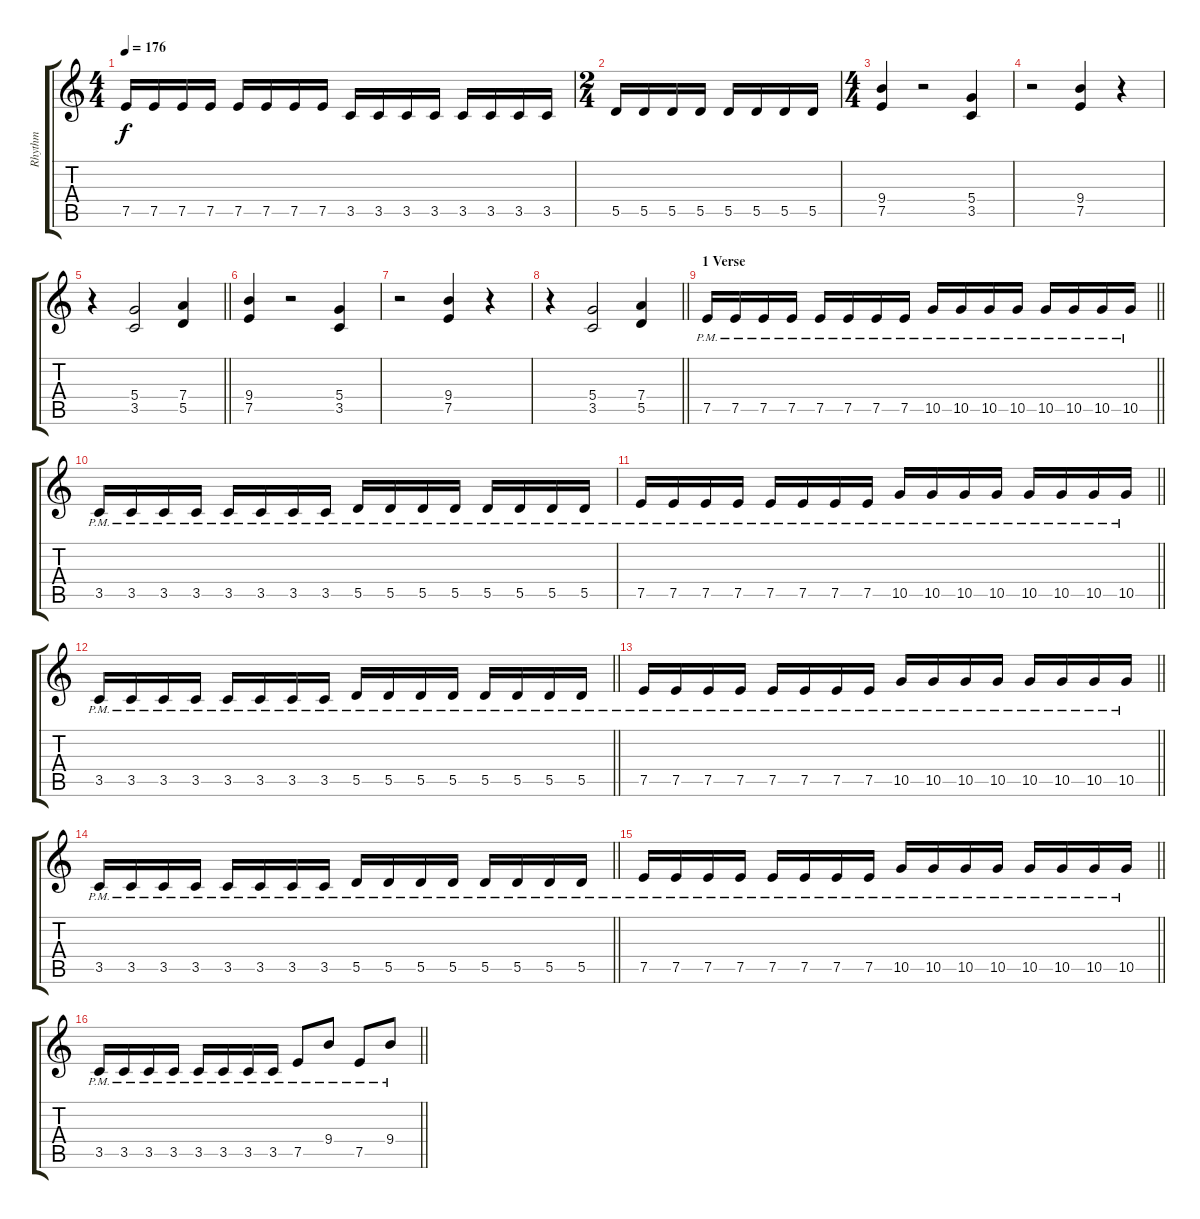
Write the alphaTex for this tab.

\track ("Rhythm" "Rhythm") {instrument distortionguitar}
\staff {score tabs}
\tuning (E4 B3 G3 D3 A2 E2) {hide}
\ts (4 4)
\tempo 176
\clef g2
\ks c
7.5.16{dy f} 7.5.16 7.5.16 7.5.16 7.5.16 7.5.16 7.5.16 7.5.16 3.5.16 3.5.16 3.5.16 3.5.16 3.5.16 3.5.16 3.5.16 3.5.16 |
\ts (2 4)
5.5.16 5.5.16 5.5.16 5.5.16 5.5.16 5.5.16 5.5.16 5.5.16 |
\ts (4 4)
(9.4 7.5).4 r.2 (5.4 3.5).4 |
r.2 (9.4 7.5).4 r.4 |
\barLineRight lightlight
r.4 (5.4 3.5).2 (7.4 5.5).4 |
(9.4 7.5).4 r.2 (5.4 3.5).4 |
r.2 (9.4 7.5).4 r.4 |
\barLineRight lightlight
r.4 (5.4 3.5).2 (7.4 5.5).4 |
\section ("" "1 Verse")
\barLineRight lightlight
7.5{pm}.16 7.5{pm}.16 7.5{pm}.16 7.5{pm}.16 7.5{pm}.16 7.5{pm}.16 7.5{pm}.16 7.5{pm}.16 10.5{pm}.16 10.5{pm}.16 10.5{pm}.16 10.5{pm}.16 10.5{pm}.16 10.5{pm}.16 10.5{pm}.16 10.5{pm}.16 |
3.5{pm}.16 3.5{pm}.16 3.5{pm}.16 3.5{pm}.16 3.5{pm}.16 3.5{pm}.16 3.5{pm}.16 3.5{pm}.16 5.5{pm}.16 5.5{pm}.16 5.5{pm}.16 5.5{pm}.16 5.5{pm}.16 5.5{pm}.16 5.5{pm}.16 5.5{pm}.16 |
\barLineRight lightlight
7.5{pm}.16 7.5{pm}.16 7.5{pm}.16 7.5{pm}.16 7.5{pm}.16 7.5{pm}.16 7.5{pm}.16 7.5{pm}.16 10.5{pm}.16 10.5{pm}.16 10.5{pm}.16 10.5{pm}.16 10.5{pm}.16 10.5{pm}.16 10.5{pm}.16 10.5{pm}.16 |
\barLineRight lightlight
3.5{pm}.16 3.5{pm}.16 3.5{pm}.16 3.5{pm}.16 3.5{pm}.16 3.5{pm}.16 3.5{pm}.16 3.5{pm}.16 5.5{pm}.16 5.5{pm}.16 5.5{pm}.16 5.5{pm}.16 5.5{pm}.16 5.5{pm}.16 5.5{pm}.16 5.5{pm}.16 |
\section ("" "")
\barLineRight lightlight
7.5{pm}.16 7.5{pm}.16 7.5{pm}.16 7.5{pm}.16 7.5{pm}.16 7.5{pm}.16 7.5{pm}.16 7.5{pm}.16 10.5{pm}.16 10.5{pm}.16 10.5{pm}.16 10.5{pm}.16 10.5{pm}.16 10.5{pm}.16 10.5{pm}.16 10.5{pm}.16 |
\barLineRight lightlight
3.5{pm}.16 3.5{pm}.16 3.5{pm}.16 3.5{pm}.16 3.5{pm}.16 3.5{pm}.16 3.5{pm}.16 3.5{pm}.16 5.5{pm}.16 5.5{pm}.16 5.5{pm}.16 5.5{pm}.16 5.5{pm}.16 5.5{pm}.16 5.5{pm}.16 5.5{pm}.16 |
\section ("" "")
\barLineRight lightlight
7.5{pm}.16 7.5{pm}.16 7.5{pm}.16 7.5{pm}.16 7.5{pm}.16 7.5{pm}.16 7.5{pm}.16 7.5{pm}.16 10.5{pm}.16 10.5{pm}.16 10.5{pm}.16 10.5{pm}.16 10.5{pm}.16 10.5{pm}.16 10.5{pm}.16 10.5{pm}.16 |
\barLineRight lightlight
3.5{pm}.16 3.5{pm}.16 3.5{pm}.16 3.5{pm}.16 3.5{pm}.16 3.5{pm}.16 3.5{pm}.16 3.5{pm}.16 7.5{pm}.8 9.4{pm}.8 7.5{pm}.8 9.4{pm}.8
